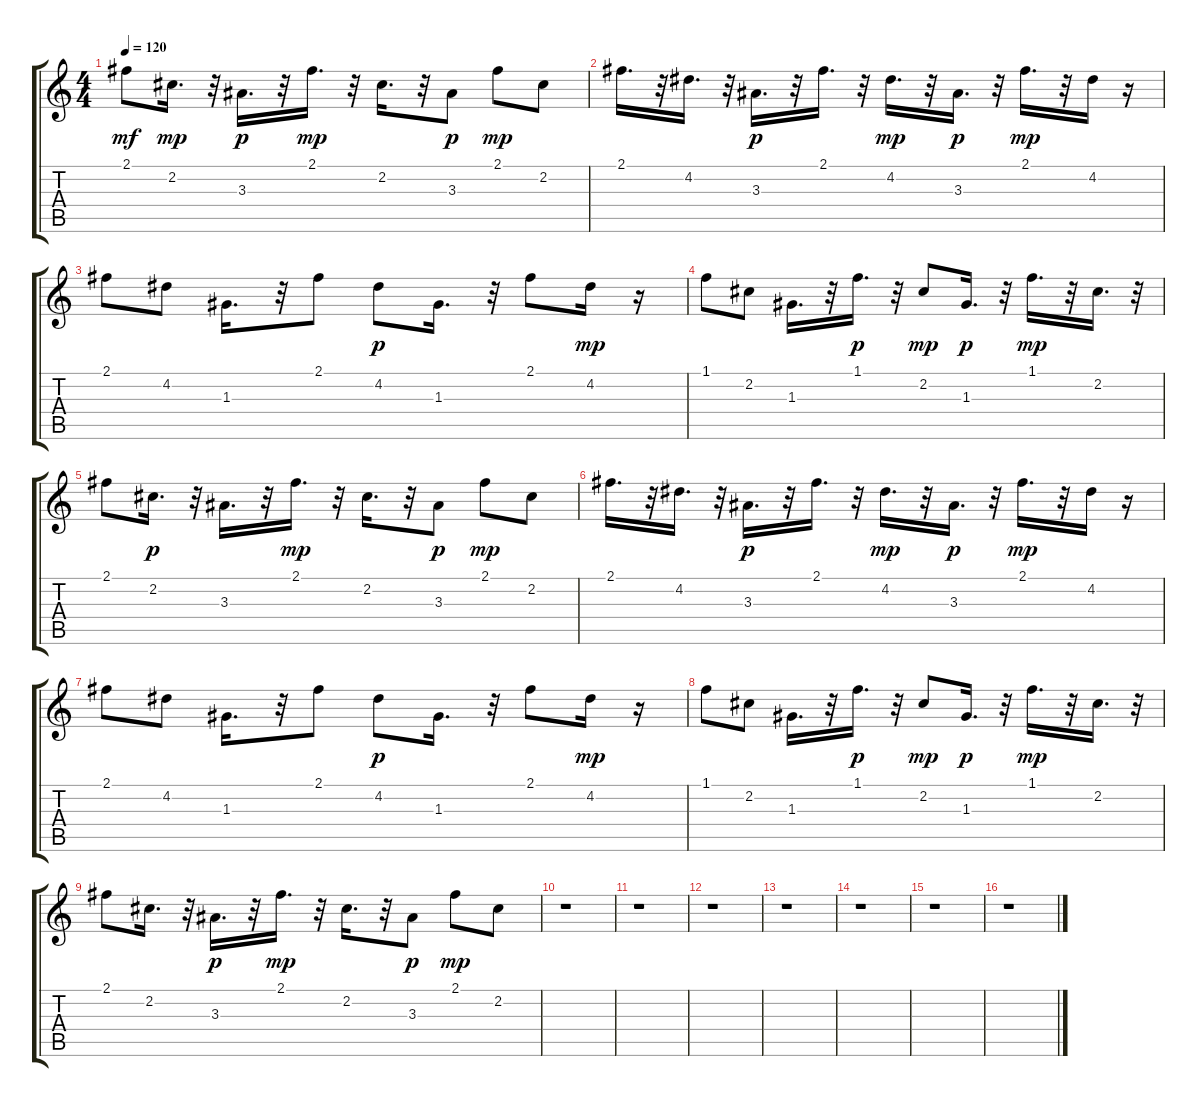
\track "" {instrument distortionguitar}
\staff {score tabs}
\tuning (E4 B3 G3 D3 A2 E2) {hide}
\ts (4 4)
\tempo 120
\clef g2
\ks c
2.1.8{dy mf} 2.2.16{d dy mp} r.32 3.3.16{d dy p} r.32 2.1.16{d dy mp} r.32 2.2.16{d} r.32 3.3.8{dy p} 2.1.8{dy mp} 2.2.8 |
2.1.16{d} r.32 4.2.16{d} r.32 3.3.16{d dy p} r.32 2.1.16{d} r.32 4.2.16{d dy mp} r.32 3.3.16{d dy p} r.32 2.1.16{d dy mp} r.32 4.2.16 r.16 |
2.1.8 4.2.8 1.3.16{d} r.32 2.1.8 4.2.8{dy p} 1.3.16{d} r.32 2.1.8 4.2.16{dy mp} r.16 |
1.1.8 2.2.8 1.3.16{d} r.32 1.1.16{d dy p} r.32 2.2.8{dy mp} 1.3.16{d dy p} r.32 1.1.16{d dy mp} r.32 2.2.16{d} r.32 |
2.1.8 2.2.16{d dy p} r.32 3.3.16{d} r.32 2.1.16{d dy mp} r.32 2.2.16{d} r.32 3.3.8{dy p} 2.1.8{dy mp} 2.2.8 |
2.1.16{d} r.32 4.2.16{d} r.32 3.3.16{d dy p} r.32 2.1.16{d} r.32 4.2.16{d dy mp} r.32 3.3.16{d dy p} r.32 2.1.16{d dy mp} r.32 4.2.16 r.16 |
2.1.8 4.2.8 1.3.16{d} r.32 2.1.8 4.2.8{dy p} 1.3.16{d} r.32 2.1.8 4.2.16{dy mp} r.16 |
1.1.8 2.2.8 1.3.16{d} r.32 1.1.16{d dy p} r.32 2.2.8{dy mp} 1.3.16{d dy p} r.32 1.1.16{d dy mp} r.32 2.2.16{d} r.32 |
2.1.8 2.2.16{d} r.32 3.3.16{d dy p} r.32 2.1.16{d dy mp} r.32 2.2.16{d} r.32 3.3.8{dy p} 2.1.8{dy mp} 2.2.8 |
r.1 |
r.1 |
r.1 |
r.1 |
r.1 |
r.1 |
r.1
